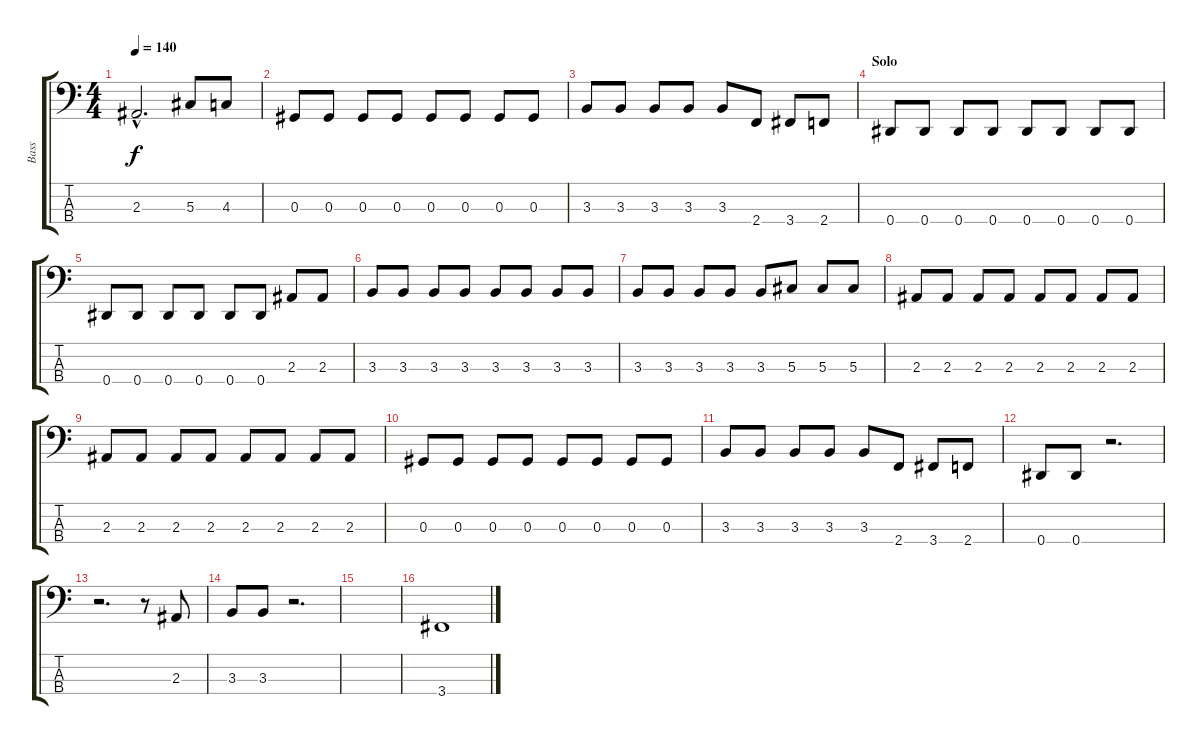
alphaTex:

\track ("Bass" "Bass") {instrument electricbassfinger}
\staff {score tabs}
\tuning (Gb2 Db2 Ab1 Eb1) {hide}
\ts (4 4)
\tempo 140
\clef f4
\ks c
2.3{hac}.2{d dy f} 5.3.8 4.3.8 |
0.3.8 0.3.8 0.3.8 0.3.8 0.3.8 0.3.8 0.3.8 0.3.8 |
3.3.8 3.3.8 3.3.8 3.3.8 3.3.8 2.4.8 3.4.8 2.4.8 |
\section ("" "Solo")
0.4.8 0.4.8 0.4.8 0.4.8 0.4.8 0.4.8 0.4.8 0.4.8 |
0.4.8 0.4.8 0.4.8 0.4.8 0.4.8 0.4.8 2.3.8 2.3.8 |
3.3.8 3.3.8 3.3.8 3.3.8 3.3.8 3.3.8 3.3.8 3.3.8 |
3.3.8 3.3.8 3.3.8 3.3.8 3.3.8 5.3.8 5.3.8 5.3.8 |
2.3.8 2.3.8 2.3.8 2.3.8 2.3.8 2.3.8 2.3.8 2.3.8 |
2.3.8 2.3.8 2.3.8 2.3.8 2.3.8 2.3.8 2.3.8 2.3.8 |
0.3.8 0.3.8 0.3.8 0.3.8 0.3.8 0.3.8 0.3.8 0.3.8 |
3.3.8 3.3.8 3.3.8 3.3.8 3.3.8 2.4.8 3.4.8 2.4.8 |
0.4.8 0.4.8 r.2{d} |
r.2{d} r.8 2.3.8 |
3.3.8 3.3.8 r.2{d} |
|
3.4.1
